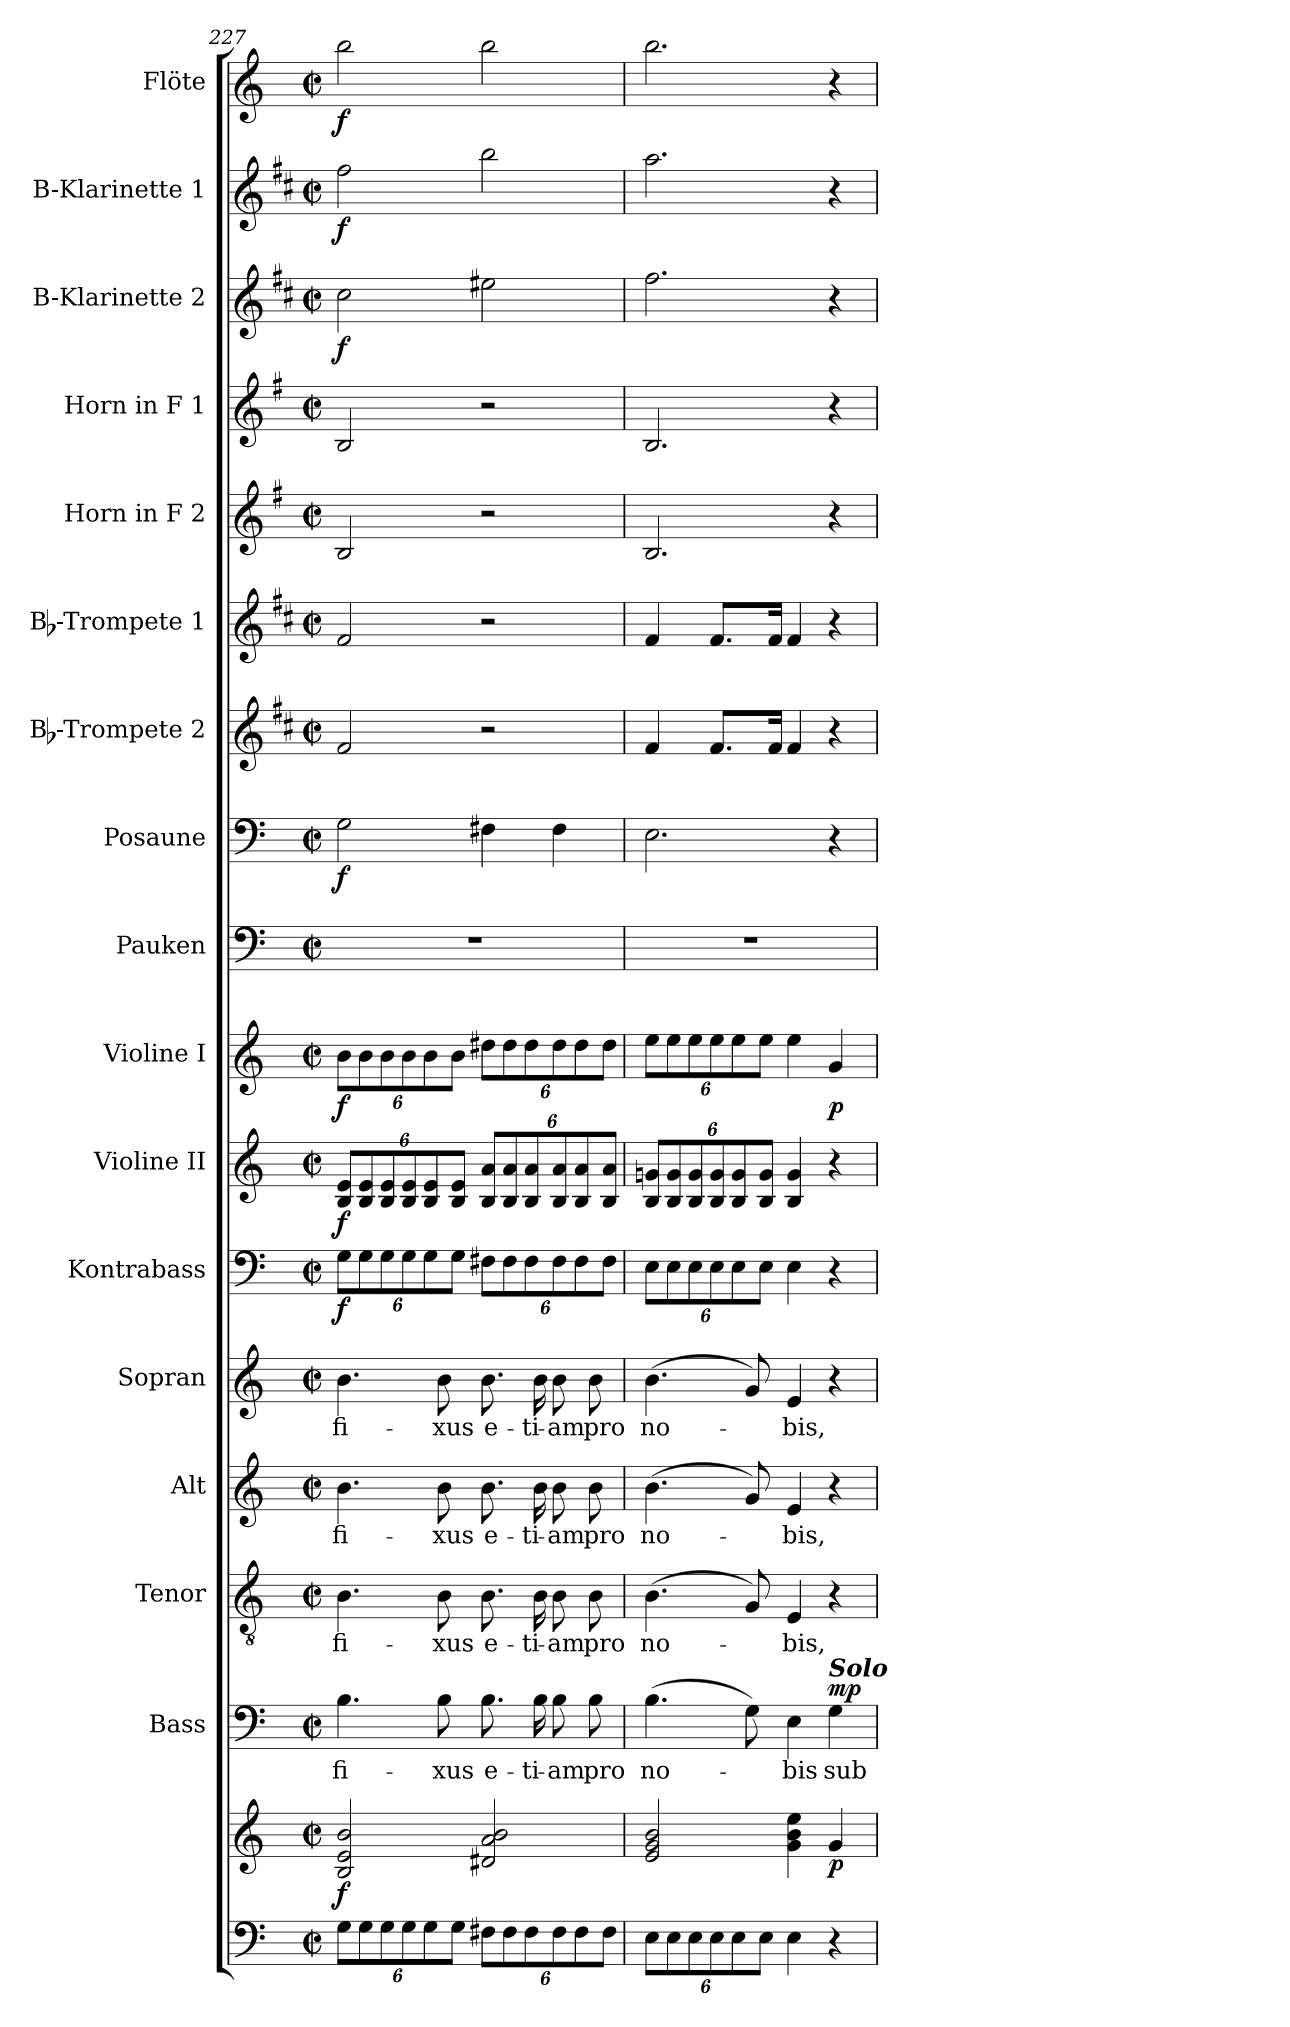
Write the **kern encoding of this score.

**kern	**kern	**dynam	**kern	**text	**dynam	**kern	**text	**kern	**text	**kern	**text	**kern	**dynam	**kern	**dynam	**kern	**dynam	**kern	**kern	**dynam	**kern	**kern	**kern	**kern	**kern	**dynam	**kern	**dynam	**kern	**dynam
*part17	*part17	*part17	*part16	*part16	*part16	*part15	*part15	*part14	*part14	*part13	*part13	*part12	*part12	*part11	*part11	*part10	*part10	*part9	*part8	*part8	*part7	*part6	*part5	*part4	*part3	*part3	*part2	*part2	*part1	*part1
*staff18	*staff17	*staff17/18	*staff16	*staff16	*staff16	*staff15	*staff15	*staff14	*staff14	*staff13	*staff13	*staff12	*staff12	*staff11	*staff11	*staff10	*staff10	*staff9	*staff8	*staff8	*staff7	*staff6	*staff5	*staff4	*staff3	*staff3	*staff2	*staff2	*staff1	*staff1
*	*	*	*I"Bass	*	*	*I"Tenor	*	*I"Alt	*	*I"Sopran	*	*I"Kontrabass	*	*I"Violine II	*	*I"Violine I	*	*I"Pauken	*I"Posaune	*	*I"Bb-Trompete 2	*I"Bb-Trompete 1	*I"Horn in F 2	*I"Horn in F 1	*I"B-Klarinette 2	*	*I"B-Klarinette 1	*	*I"Flöte	*
*	*	*	*I'B.	*	*	*I'T.	*	*I'A.	*	*I'S.	*	*I'Kb.	*	*I'Vl. II	*	*I'Vl. I	*	*I'Pk.	*I'Pos.	*	*I'Bb Trp. 2	*I'Bb Trp. 1	*I'Hrn. 2	*I'Hrn. 1	*I'B Kl. 2	*	*I'B Kl. 1	*	*I'Fl.	*
*clefF4	*clefG2	*	*clefF4	*	*	*clefGv2	*	*clefG2	*	*clefG2	*	*clefF4	*	*clefG2	*	*clefG2	*	*clefF4	*clefF4	*	*clefG2	*clefG2	*clefG2	*clefG2	*clefG2	*	*clefG2	*	*clefG2	*
*	*	*	*	*	*	*	*	*	*	*	*	*ITrd7c12	*	*	*	*	*	*	*	*	*ITrd1c2	*ITrd1c2	*ITrd4c7	*ITrd4c7	*ITrd1c2	*	*ITrd1c2	*	*	*
*k[]	*k[]	*	*k[]	*	*	*k[]	*	*k[]	*	*k[]	*	*k[]	*	*k[]	*	*k[]	*	*k[]	*k[]	*	*k[]	*k[]	*k[]	*k[]	*k[]	*	*k[]	*	*k[]	*
*C:	*C:	*	*C:	*	*	*C:	*	*C:	*	*C:	*	*C:	*	*C:	*	*C:	*	*C:	*C:	*	*C:	*C:	*C:	*C:	*C:	*	*C:	*	*C:	*
*M2/2	*M2/2	*	*M2/2	*	*	*M2/2	*	*M2/2	*	*M2/2	*	*M2/2	*	*M2/2	*	*M2/2	*	*M2/2	*M2/2	*	*M2/2	*M2/2	*M2/2	*M2/2	*M2/2	*	*M2/2	*	*M2/2	*
*met(c|)	*met(c|)	*	*met(c|)	*	*	*met(c|)	*	*met(c|)	*	*met(c|)	*	*met(c|)	*	*met(c|)	*	*met(c|)	*	*met(c|)	*met(c|)	*	*met(c|)	*met(c|)	*met(c|)	*met(c|)	*met(c|)	*	*met(c|)	*	*met(c|)	*
=227	=227	=227	=227	=227	=227	=227	=227	=227	=227	=227	=227	=227	=227	=227	=227	=227	=227	=227	=227	=227	=227	=227	=227	=227	=227	=227	=227	=227	=227	=227
!	!	!LO:DY:b	!	!LO:LY:b	!	!	!LO:LY:b	!	!LO:LY:b	!	!LO:LY:b	!	!LO:DY:b	!	!LO:DY:b	!	!LO:DY:b	!	!	!LO:DY:b	!	!	!	!	!	!LO:DY:b	!	!LO:DY:b	!	!LO:DY:b
12G\L	2B/ 2e/ 2b/	f	4.B\	-fi-	.	4.B\	-fi-	4.b\	-fi-	4.b\	-fi-	12GG\L	f	12B/ 12e/L	f	12b\L	f	1r	2G\	f	2e/	2e/	2E/	2E/	2b\	f	2ee\	f	2bb\	f
12G\	.	.	.	.	.	.	.	.	.	.	.	12GG\	.	12B/ 12e/	.	12b\	.	.	.	.	.	.	.	.	.	.	.	.	.	.
12G\	.	.	.	.	.	.	.	.	.	.	.	12GG\	.	12B/ 12e/	.	12b\	.	.	.	.	.	.	.	.	.	.	.	.	.	.
12G\	.	.	.	.	.	.	.	.	.	.	.	12GG\	.	12B/ 12e/	.	12b\	.	.	.	.	.	.	.	.	.	.	.	.	.	.
12G\	.	.	.	.	.	.	.	.	.	.	.	12GG\	.	12B/ 12e/	.	12b\	.	.	.	.	.	.	.	.	.	.	.	.	.	.
!	!	!	!	!LO:LY:b	!	!	!LO:LY:b	!	!LO:LY:b	!	!LO:LY:b	!	!	!	!	!	!	!	!	!	!	!	!	!	!	!	!	!	!	!
.	.	.	8B\	-xus	.	8B\	-xus	8b\	-xus	8b\	-xus	.	.	.	.	.	.	.	.	.	.	.	.	.	.	.	.	.	.	.
12G\J	.	.	.	.	.	.	.	.	.	.	.	12GG\J	.	12B/ 12e/J	.	12b\J	.	.	.	.	.	.	.	.	.	.	.	.	.	.
!	!	!	!	!LO:LY:b	!	!	!LO:LY:b	!	!LO:LY:b	!	!LO:LY:b	!	!	!	!	!	!	!	!	!	!	!	!	!	!	!	!	!	!	!
12F#X\L	2d#X/ 2a/ 2b/	.	8.B\	e-	.	8.B\	e-	8.b\	e-	8.b\	e-	12FF#X\L	.	12B/ 12a/L	.	12dd#X\L	.	.	4F#X\	.	2r	2r	2r	2r	2dd#X\	.	2aa\	.	2bb\	.
12F#\	.	.	.	.	.	.	.	.	.	.	.	12FF#\	.	12B/ 12a/	.	12dd#\	.	.	.	.	.	.	.	.	.	.	.	.	.	.
12F#\	.	.	.	.	.	.	.	.	.	.	.	12FF#\	.	12B/ 12a/	.	12dd#\	.	.	.	.	.	.	.	.	.	.	.	.	.	.
!	!	!	!	!LO:LY:b	!	!	!LO:LY:b	!	!LO:LY:b	!	!LO:LY:b	!	!	!	!	!	!	!	!	!	!	!	!	!	!	!	!	!	!	!
.	.	.	16B\	-ti-	.	16B\	-ti-	16b\	-ti-	16b\	-ti-	.	.	.	.	.	.	.	.	.	.	.	.	.	.	.	.	.	.	.
!	!	!	!	!LO:LY:b	!	!	!LO:LY:b	!	!LO:LY:b	!	!LO:LY:b	!	!	!	!	!	!	!	!	!	!	!	!	!	!	!	!	!	!	!
12F#\	.	.	8B\	-am	.	8B\	-am	8b\	-am	8b\	-am	12FF#\	.	12B/ 12a/	.	12dd#\	.	.	4F#\	.	.	.	.	.	.	.	.	.	.	.
12F#\	.	.	.	.	.	.	.	.	.	.	.	12FF#\	.	12B/ 12a/	.	12dd#\	.	.	.	.	.	.	.	.	.	.	.	.	.	.
!	!	!	!	!LO:LY:b	!	!	!LO:LY:b	!	!LO:LY:b	!	!LO:LY:b	!	!	!	!	!	!	!	!	!	!	!	!	!	!	!	!	!	!	!
.	.	.	8B\	pro	.	8B\	pro	8b\	pro	8b\	pro	.	.	.	.	.	.	.	.	.	.	.	.	.	.	.	.	.	.	.
12F#\J	.	.	.	.	.	.	.	.	.	.	.	12FF#\J	.	12B/ 12a/J	.	12dd#\J	.	.	.	.	.	.	.	.	.	.	.	.	.	.
=228	=228	=228	=228	=228	=228	=228	=228	=228	=228	=228	=228	=228	=228	=228	=228	=228	=228	=228	=228	=228	=228	=228	=228	=228	=228	=228	=228	=228	=228	=228
!	!	!	!	!LO:LY:b	!	!	!LO:LY:b	!	!LO:LY:b	!	!LO:LY:b	!	!	!	!	!	!	!	!	!	!	!	!	!	!	!	!	!	!	!
12E\L	2e/ 2g/ 2b/	.	(>4.B\	no-	.	(>4.B\	no-	(>4.b\	no-	(>4.b\	no-	12EE\L	.	12B/ 12gn/L	.	12ee\L	.	1r	2.E\	.	4e/	4e/	2.E/	2.E/	2.ee\	.	2.gg\	.	2.bb\	.
12E\	.	.	.	.	.	.	.	.	.	.	.	12EE\	.	12B/ 12g/	.	12ee\	.	.	.	.	.	.	.	.	.	.	.	.	.	.
12E\	.	.	.	.	.	.	.	.	.	.	.	12EE\	.	12B/ 12g/	.	12ee\	.	.	.	.	.	.	.	.	.	.	.	.	.	.
12E\	.	.	.	.	.	.	.	.	.	.	.	12EE\	.	12B/ 12g/	.	12ee\	.	.	.	.	8.e/L	8.e/L	.	.	.	.	.	.	.	.
12E\	.	.	.	.	.	.	.	.	.	.	.	12EE\	.	12B/ 12g/	.	12ee\	.	.	.	.	.	.	.	.	.	.	.	.	.	.
.	.	.	8G\)	.	.	8G/)	.	8g/)	.	8g/)	.	.	.	.	.	.	.	.	.	.	.	.	.	.	.	.	.	.	.	.
12E\J	.	.	.	.	.	.	.	.	.	.	.	12EE\J	.	12B/ 12g/J	.	12ee\J	.	.	.	.	.	.	.	.	.	.	.	.	.	.
.	.	.	.	.	.	.	.	.	.	.	.	.	.	.	.	.	.	.	.	.	16e/Jk	16e/Jk	.	.	.	.	.	.	.	.
!	!	!	!	!LO:LY:b	!	!	!LO:LY:b	!	!LO:LY:b	!	!LO:LY:b	!	!	!	!	!	!	!	!	!	!	!	!	!	!	!	!	!	!	!
4E\	4g\ 4b\ 4ee\	.	4E\	-bis	.	4E/	-bis,	4e/	-bis,	4e/	-bis,	4EE\	.	4B/ 4g/	.	4ee\	.	.	.	.	4e/	4e/	.	.	.	.	.	.	.	.
!	!	!	!LO:TX:a:Bi:t=Solo	!	!	!	!	!	!	!	!	!	!	!	!	!	!	!	!	!	!	!	!	!	!	!	!	!	!	!
!	!	!LO:DY:b	!	!LO:LY:b	!LO:DY:a	!	!	!	!	!	!	!	!	!	!	!	!LO:DY:b	!	!	!	!	!	!	!	!	!	!	!	!	!
4r	4g/	p	4G\	sub	mp	4r	.	4r	.	4r	.	4r	.	4r	.	4g/	p	.	4r	.	4r	4r	4r	4r	4r	.	4r	.	4r	.
=	=	=	=	=	=	=	=	=	=	=	=	=	=	=	=	=	=	=	=	=	=	=	=	=	=	=	=	=	=	=
*-	*-	*-	*-	*-	*-	*-	*-	*-	*-	*-	*-	*-	*-	*-	*-	*-	*-	*-	*-	*-	*-	*-	*-	*-	*-	*-	*-	*-	*-	*-
